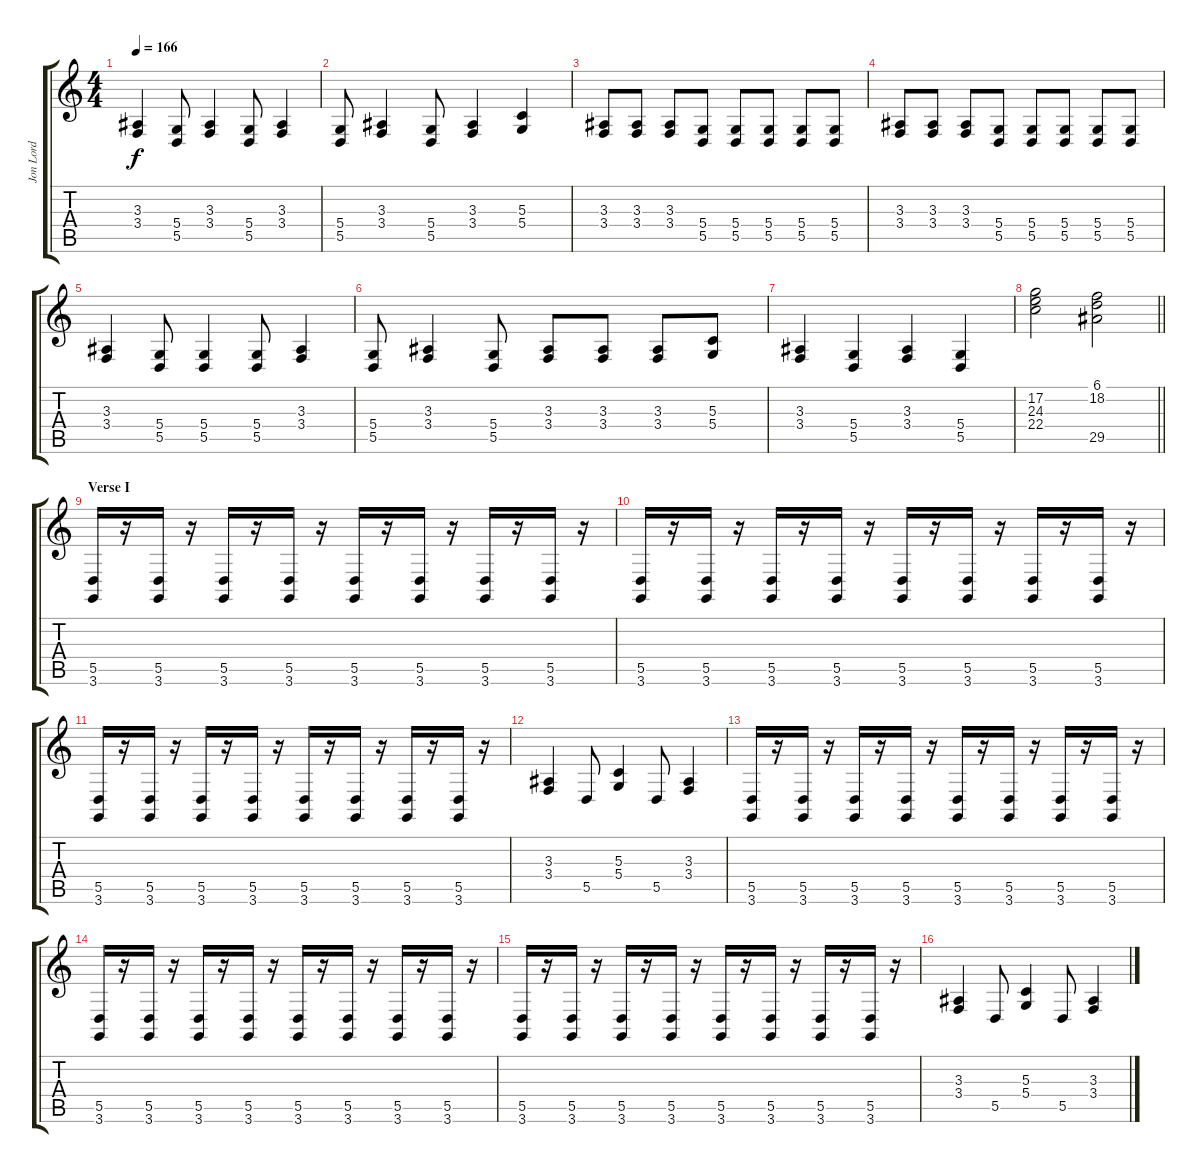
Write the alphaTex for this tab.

\track ("Jon Lord" "Jon Lord") {instrument rockorgan}
\staff {score tabs}
\tuning (E4 B3 G3 D3 A2 E2) {hide}
\ts (4 4)
\tempo 166
\clef g2
\ks c
(3.3 3.4).4{dy f} (5.4 5.5).8 (3.3 3.4).4 (5.4 5.5).8 (3.3 3.4).4 |
(5.4 5.5).8 (3.3 3.4).4 (5.4 5.5).8 (3.3 3.4).4 (5.3 5.4).4 |
(3.3 3.4).8 (3.3 3.4).8 (3.3 3.4).8 (5.4 5.5).8 (5.4 5.5).8 (5.4 5.5).8 (5.4 5.5).8 (5.4 5.5).8 |
(3.3 3.4).8 (3.3 3.4).8 (3.3 3.4).8 (5.4 5.5).8 (5.4 5.5).8 (5.4 5.5).8 (5.4 5.5).8 (5.4 5.5).8 |
(3.3 3.4).4 (5.4 5.5).8 (5.4 5.5).4 (5.4 5.5).8 (3.3 3.4).4 |
(5.4 5.5).8 (3.3 3.4).4 (5.4 5.5).8 (3.3 3.4).8 (3.3 3.4).8 (3.3 3.4).8 (5.3 5.4).8 |
(3.3 3.4).4 (5.4 5.5).4 (3.3 3.4).4 (5.4 5.5).4 |
\barLineRight lightlight
(17.2 24.3 22.4).2 (6.1 18.2 29.5).2 |
\section ("" "Verse I")
(5.5 3.6).16 r.16 (5.5 3.6).16 r.16 (5.5 3.6).16 r.16 (5.5 3.6).16 r.16 (5.5 3.6).16 r.16 (5.5 3.6).16 r.16 (5.5 3.6).16 r.16 (5.5 3.6).16 r.16 |
(5.5 3.6).16 r.16 (5.5 3.6).16 r.16 (5.5 3.6).16 r.16 (5.5 3.6).16 r.16 (5.5 3.6).16 r.16 (5.5 3.6).16 r.16 (5.5 3.6).16 r.16 (5.5 3.6).16 r.16 |
(5.5 3.6).16 r.16 (5.5 3.6).16 r.16 (5.5 3.6).16 r.16 (5.5 3.6).16 r.16 (5.5 3.6).16 r.16 (5.5 3.6).16 r.16 (5.5 3.6).16 r.16 (5.5 3.6).16 r.16 |
(3.3 3.4).4 5.5.8 (5.3 5.4).4 5.5.8 (3.3 3.4).4 |
(5.5 3.6).16 r.16 (5.5 3.6).16 r.16 (5.5 3.6).16 r.16 (5.5 3.6).16 r.16 (5.5 3.6).16 r.16 (5.5 3.6).16 r.16 (5.5 3.6).16 r.16 (5.5 3.6).16 r.16 |
(5.5 3.6).16 r.16 (5.5 3.6).16 r.16 (5.5 3.6).16 r.16 (5.5 3.6).16 r.16 (5.5 3.6).16 r.16 (5.5 3.6).16 r.16 (5.5 3.6).16 r.16 (5.5 3.6).16 r.16 |
(5.5 3.6).16 r.16 (5.5 3.6).16 r.16 (5.5 3.6).16 r.16 (5.5 3.6).16 r.16 (5.5 3.6).16 r.16 (5.5 3.6).16 r.16 (5.5 3.6).16 r.16 (5.5 3.6).16 r.16 |
(3.3 3.4).4 5.5.8 (5.3 5.4).4 5.5.8 (3.3 3.4).4
